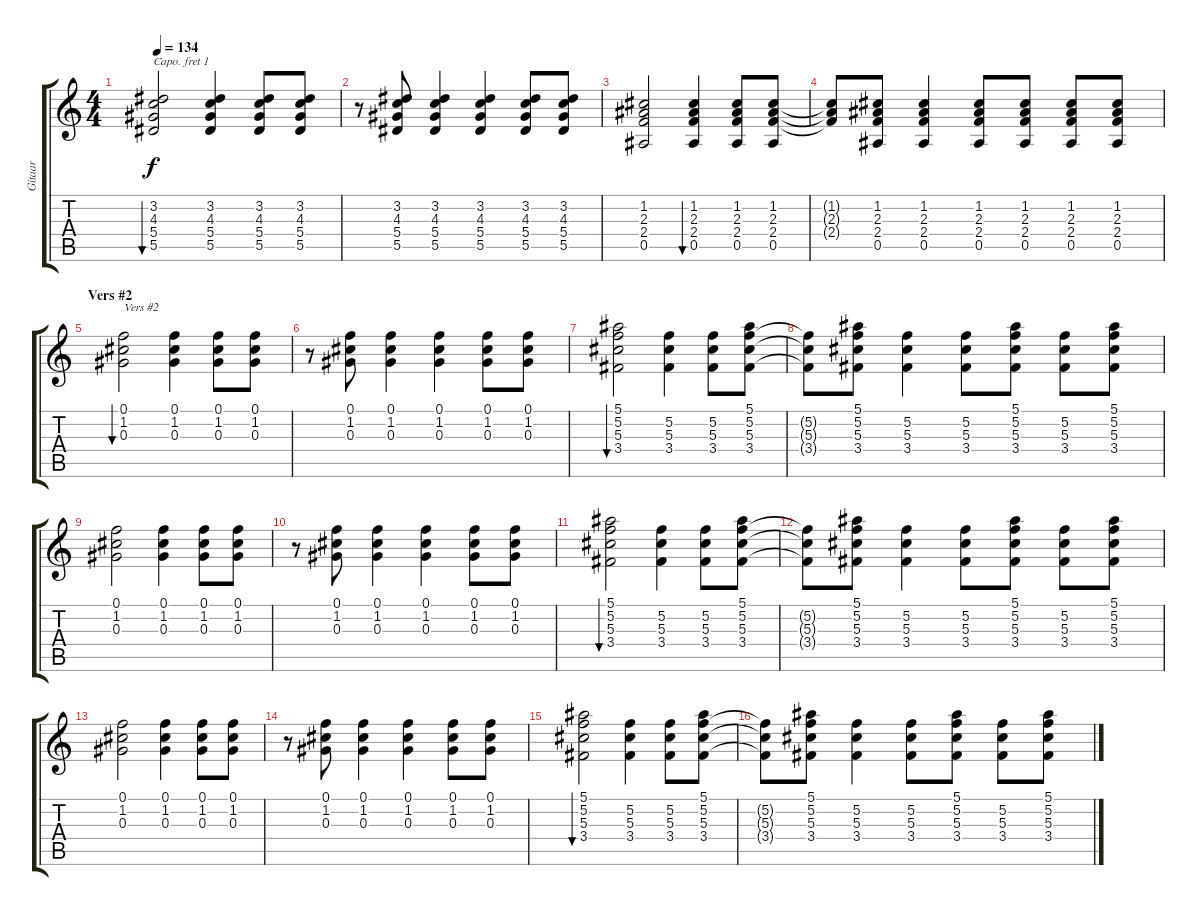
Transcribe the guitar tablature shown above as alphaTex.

\track ("Gitaar" "Gitaar") {instrument electricguitarclean}
\staff {score tabs}
\capo 1
\tuning (E4 B3 G3 D3 A2 E2) {hide}
\ts (4 4)
\tempo 134
\clef g2
\ks c
(3.2 4.3 5.4 5.5).2{bu 60 dy f} (3.2 4.3 5.4 5.5).4 (3.2 4.3 5.4 5.5).8 (3.2 4.3 5.4 5.5).8 |
r.8 (3.2 4.3 5.4 5.5).8 (3.2 4.3 5.4 5.5).4 (3.2 4.3 5.4 5.5).4 (3.2 4.3 5.4 5.5).8 (3.2 4.3 5.4 5.5).8 |
(1.2 2.3 2.4 0.5).2 (1.2 2.3 2.4 0.5).4{bu 60} (1.2 2.3 2.4 0.5).8 (1.2 2.3 2.4 0.5).8 |
(1.2{t} 2.3{t} 2.4{t}).8 (1.2 2.3 2.4 0.5).8 (1.2 2.3 2.4 0.5).4 (1.2 2.3 2.4 0.5).8 (1.2 2.3 2.4 0.5).8 (1.2 2.3 2.4 0.5).8 (1.2 2.3 2.4 0.5).8 |
\section ("" "Vers #2")
(0.1 1.2 0.3).2{bu 240 txt "Vers #2"} (0.1 1.2 0.3).4 (0.1 1.2 0.3).8 (0.1 1.2 0.3).8 |
r.8 (0.1 1.2 0.3).8 (0.1 1.2 0.3).4 (0.1 1.2 0.3).4 (0.1 1.2 0.3).8 (0.1 1.2 0.3).8 |
(5.1 5.2 5.3 3.4).2{bu 120} (5.2 5.3 3.4).4 (5.2 5.3 3.4).8 (5.1 5.2 5.3 3.4).8 |
(5.2{t} 5.3{t} 3.4{t}).8 (5.1 5.2 5.3 3.4).8 (5.2 5.3 3.4).4 (5.2 5.3 3.4).8 (5.1 5.2 5.3 3.4).8 (5.2 5.3 3.4).8 (5.1 5.2 5.3 3.4).8 |
(0.1 1.2 0.3).2 (0.1 1.2 0.3).4 (0.1 1.2 0.3).8 (0.1 1.2 0.3).8 |
r.8 (0.1 1.2 0.3).8 (0.1 1.2 0.3).4 (0.1 1.2 0.3).4 (0.1 1.2 0.3).8 (0.1 1.2 0.3).8 |
(5.1 5.2 5.3 3.4).2{bu 120} (5.2 5.3 3.4).4 (5.2 5.3 3.4).8 (5.1 5.2 5.3 3.4).8 |
(5.2{t} 5.3{t} 3.4{t}).8 (5.1 5.2 5.3 3.4).8 (5.2 5.3 3.4).4 (5.2 5.3 3.4).8 (5.1 5.2 5.3 3.4).8 (5.2 5.3 3.4).8 (5.1 5.2 5.3 3.4).8 |
(0.1 1.2 0.3).2 (0.1 1.2 0.3).4 (0.1 1.2 0.3).8 (0.1 1.2 0.3).8 |
r.8 (0.1 1.2 0.3).8 (0.1 1.2 0.3).4 (0.1 1.2 0.3).4 (0.1 1.2 0.3).8 (0.1 1.2 0.3).8 |
(5.1 5.2 5.3 3.4).2{bu 120} (5.2 5.3 3.4).4 (5.2 5.3 3.4).8 (5.1 5.2 5.3 3.4).8 |
(5.2{t} 5.3{t} 3.4{t}).8 (5.1 5.2 5.3 3.4).8 (5.2 5.3 3.4).4 (5.2 5.3 3.4).8 (5.1 5.2 5.3 3.4).8 (5.2 5.3 3.4).8 (5.1 5.2 5.3 3.4).8
